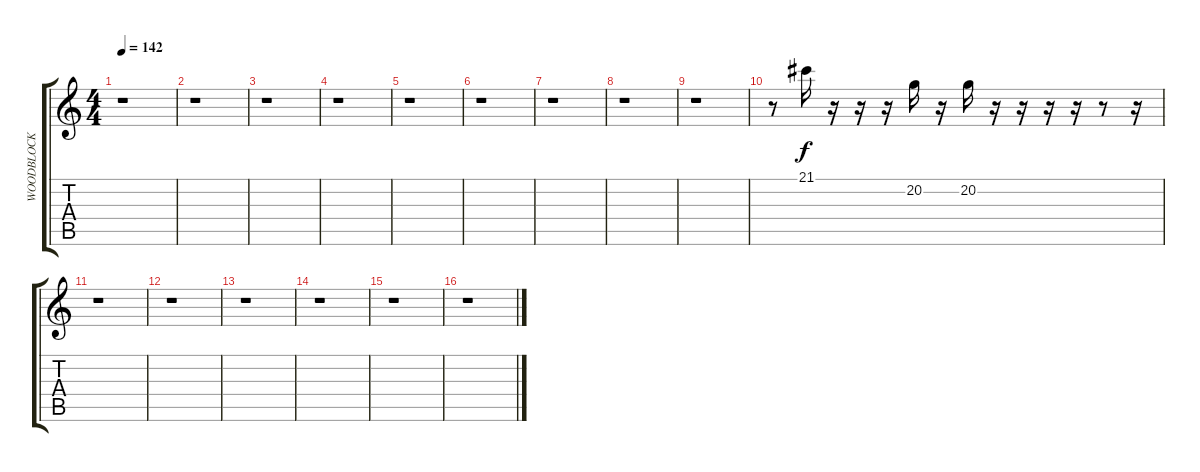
\track ("WOODBLOCK" "WOODBLOCK") {instrument woodblock}
\staff {score tabs}
\tuning (E4 B3 G3 D3 A2 E2) {hide}
\ts (4 4)
\tempo 142
\clef g2
\ks c
r.1{dy f} |
r.1 |
r.1 |
r.1 |
r.1 |
r.1 |
r.1 |
r.1 |
r.1 |
r.8 21.1.16 r.16 r.16 r.16 20.2.16 r.16 20.2.16 r.16 r.16 r.16 r.16 r.8 r.16 |
r.1 |
r.1 |
r.1 |
r.1 |
r.1 |
r.1
